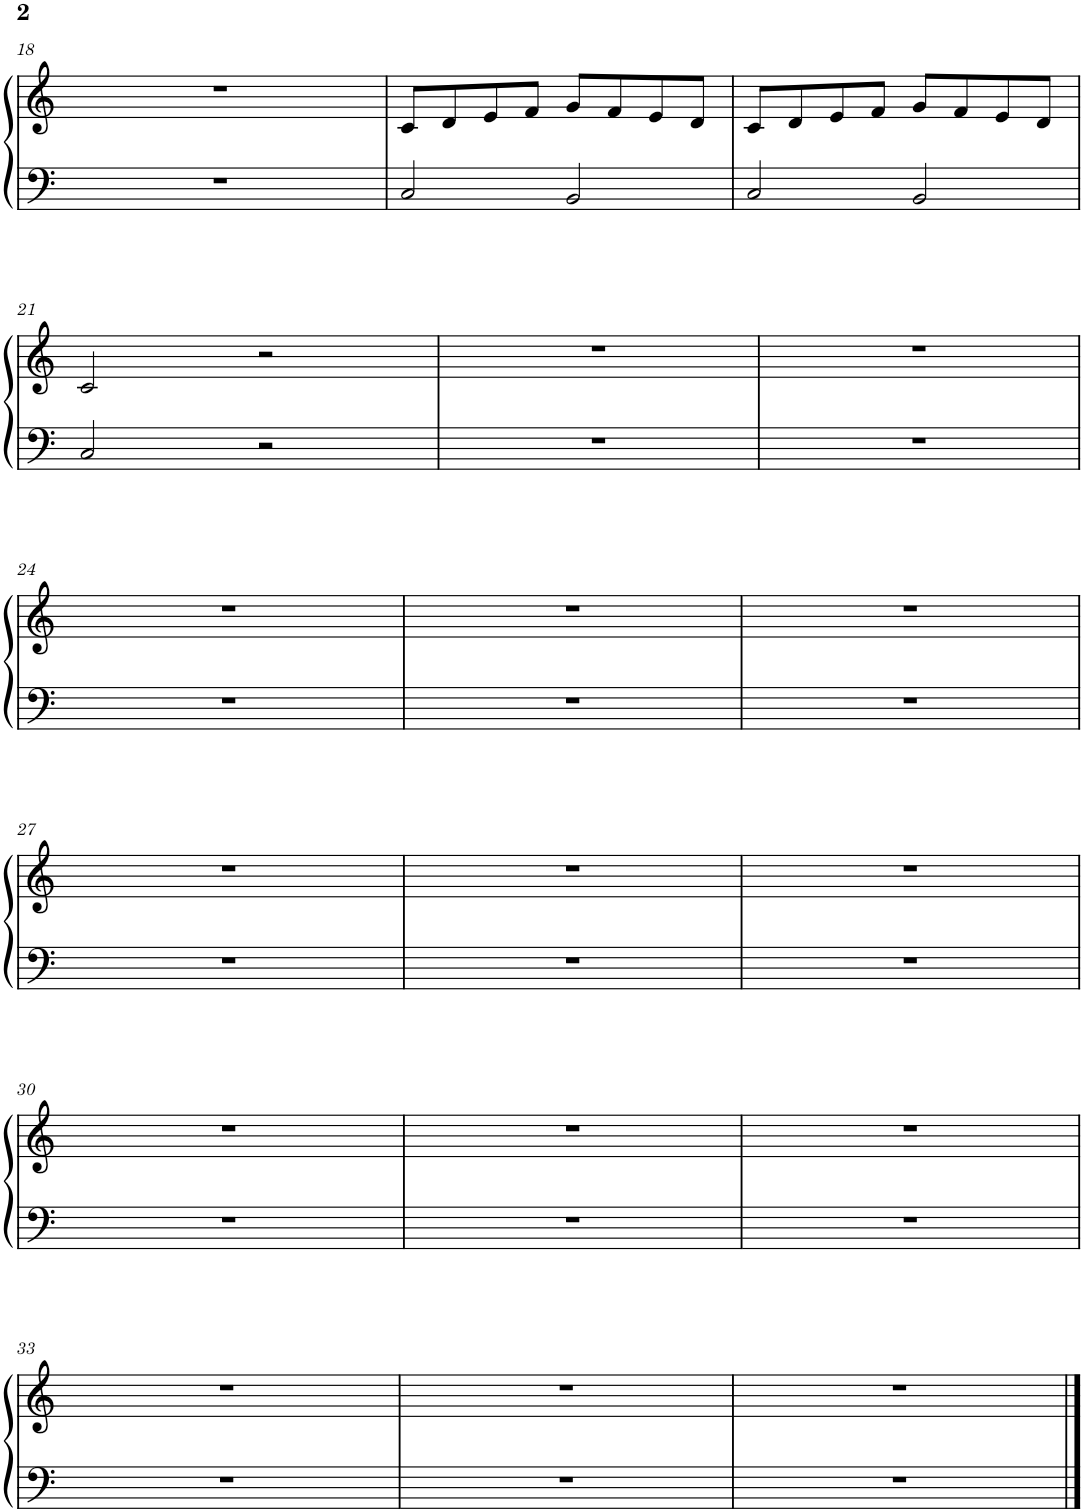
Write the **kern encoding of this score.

**kern	**kern
*part1	*part1
*staff2	*staff1
*I"Piano	*
*I'Pno.	*
!!LO:PB:g=z
*clefF4	*clefG2
*k[]	*k[]
*M4/4	*M4/4
=18	=18
1r	1r
=19	=19
2C/	8c/L
.	8d/
.	8e/
.	8f/J
2BB/	8g/L
.	8f/
.	8e/
.	8d/J
=20	=20
2C/	8c/L
.	8d/
.	8e/
.	8f/J
2BB/	8g/L
.	8f/
.	8e/
.	8d/J
!!LO:LB:g=z
=21	=21
2C/	2c/
2r	2r
=22	=22
1r	1r
=23	=23
1r	1r
!!LO:LB:g=z
=24	=24
1r	1r
=25	=25
1r	1r
=26	=26
1r	1r
!!LO:LB:g=z
=27	=27
1r	1r
=28	=28
1r	1r
=29	=29
1r	1r
!!LO:LB:g=z
=30	=30
1r	1r
=31	=31
1r	1r
=32	=32
1r	1r
!!LO:LB:g=z
=33	=33
1r	1r
=34	=34
1r	1r
=35	=35
1r	1r
==	==
*-	*-
